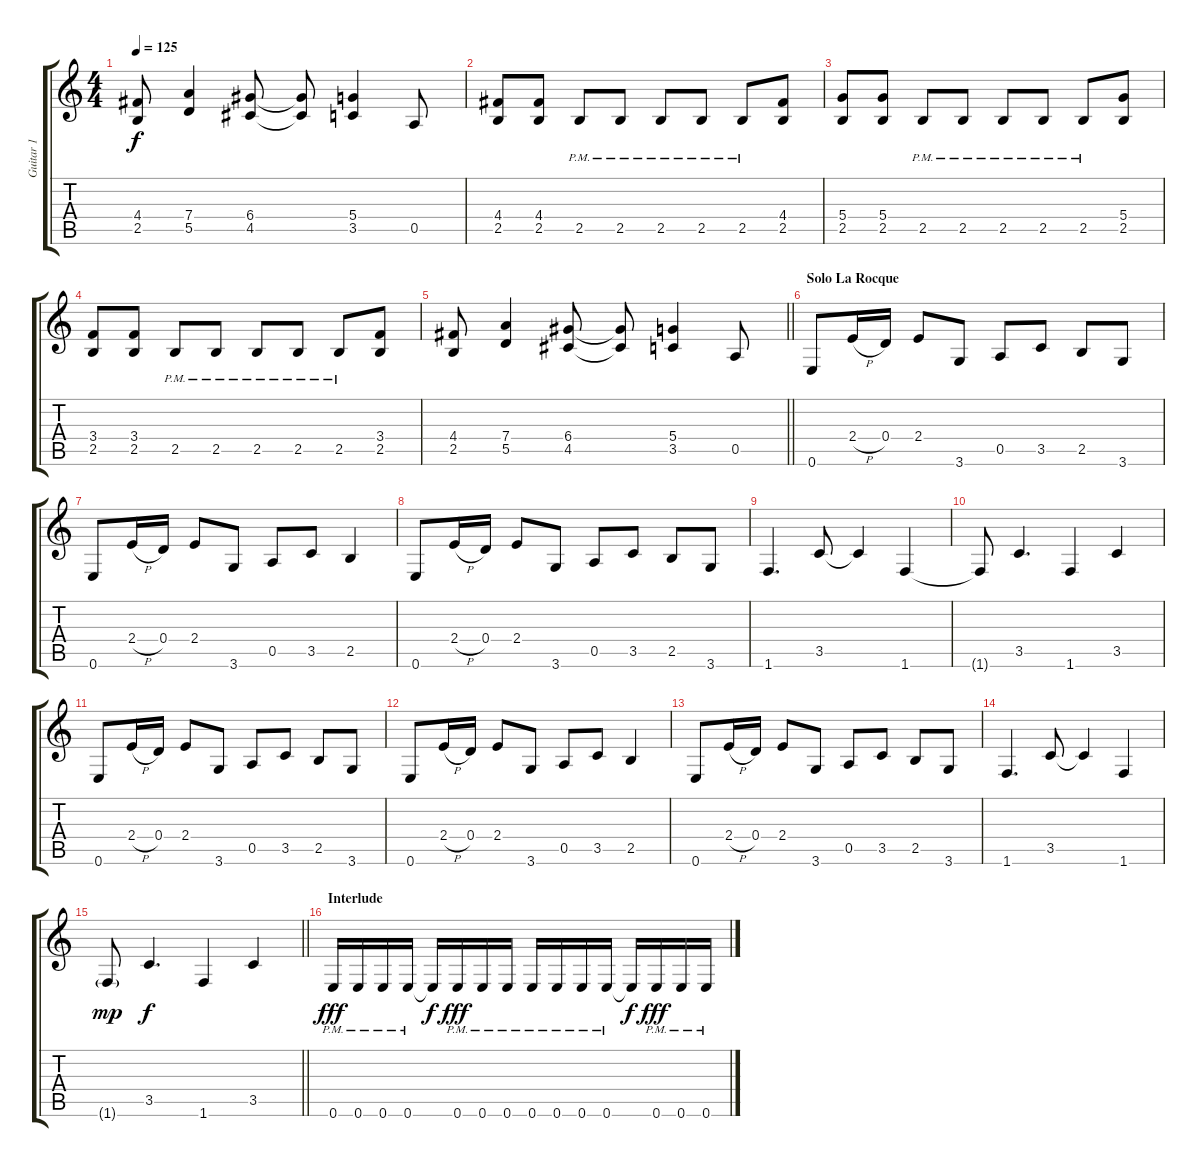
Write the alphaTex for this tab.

\track ("Guitar 1" "Guitar 1") {instrument distortionguitar}
\staff {score tabs}
\tuning (E4 B3 G3 D3 A2 E2) {hide}
\ts (4 4)
\tempo 125
\clef g2
\ks c
(4.4 2.5).8{dy f} (7.4 5.5).4 (6.4 4.5).8 (6.4{t} 4.5{t}).8 (5.4 3.5).4 0.5.8 |
(4.4 2.5).8 (4.4 2.5).8 2.5{pm}.8 2.5{pm}.8 2.5{pm}.8 2.5{pm}.8 2.5{pm}.8 (4.4 2.5).8 |
(5.4 2.5).8 (5.4 2.5).8 2.5{pm}.8 2.5{pm}.8 2.5{pm}.8 2.5{pm}.8 2.5{pm}.8 (5.4 2.5).8 |
(3.4 2.5).8 (3.4 2.5).8 2.5{pm}.8 2.5{pm}.8 2.5{pm}.8 2.5{pm}.8 2.5{pm}.8 (3.4 2.5).8 |
\barLineRight lightlight
(4.4 2.5).8 (7.4 5.5).4 (6.4 4.5).8 (6.4{t} 4.5{t}).8 (5.4 3.5).4 0.5.8 |
\section ("" "Solo La Rocque")
0.6.8 2.4{h}.16 0.4.16 2.4.8 3.6.8 0.5.8 3.5.8 2.5.8 3.6.8 |
0.6.8 2.4{h}.16 0.4.16 2.4.8 3.6.8 0.5.8 3.5.8 2.5.4 |
0.6.8 2.4{h}.16 0.4.16 2.4.8 3.6.8 0.5.8 3.5.8 2.5.8 3.6.8 |
1.6.4{d} 3.5.8 3.5{t}.4 1.6.4 |
1.6{t}.8 3.5.4{d} 1.6.4 3.5.4 |
0.6.8 2.4{h}.16 0.4.16 2.4.8 3.6.8 0.5.8 3.5.8 2.5.8 3.6.8 |
0.6.8 2.4{h}.16 0.4.16 2.4.8 3.6.8 0.5.8 3.5.8 2.5.4 |
0.6.8 2.4{h}.16 0.4.16 2.4.8 3.6.8 0.5.8 3.5.8 2.5.8 3.6.8 |
1.6.4{d} 3.5.8 3.5{t}.4 1.6.4 |
\barLineRight lightlight
1.6{g}.8{dy mp} 3.5.4{d dy f} 1.6.4 3.5.4 |
\section ("" "Interlude")
0.6{pm}.16{dy fff} 0.6{pm}.16 0.6{pm}.16 0.6{pm}.16 0.6{t}.16{dy f} 0.6{pm}.16{dy fff} 0.6{pm}.16 0.6{pm}.16 0.6{pm}.16 0.6{pm}.16 0.6{pm}.16 0.6{pm}.16 0.6{t}.16{dy f} 0.6{pm}.16{dy fff} 0.6{pm}.16 0.6{pm}.16
